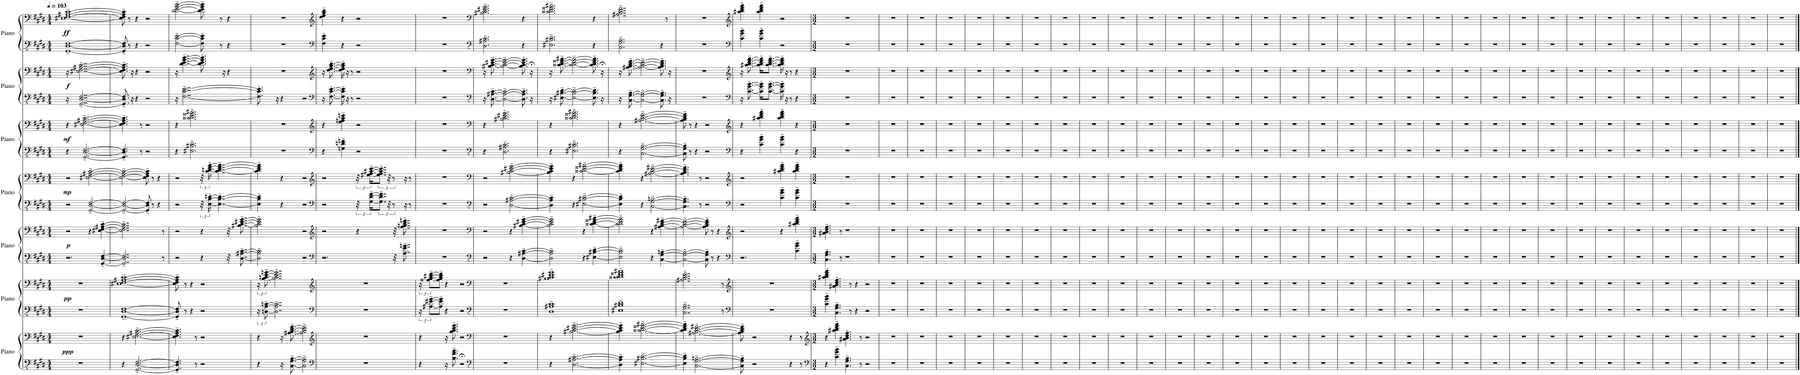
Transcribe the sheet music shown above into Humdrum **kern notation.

**kern	**kern	**dynam	**kern	**kern	**dynam	**kern	**kern	**dynam	**kern	**kern	**dynam	**kern	**kern	**dynam	**kern	**kern	**dynam	**kern	**kern	**dynam
*part7	*part7	*part7	*part6	*part6	*part6	*part5	*part5	*part5	*part4	*part4	*part4	*part3	*part3	*part3	*part2	*part2	*part2	*part1	*part1	*part1
*staff14	*staff13	*staff13/14	*staff12	*staff11	*staff11/12	*staff10	*staff9	*staff9/10	*staff8	*staff7	*staff7/8	*staff6	*staff5	*staff5/6	*staff4	*staff3	*staff3/4	*staff2	*staff1	*staff1/2
*I"Piano	*	*	*I"Piano	*	*	*I"Piano	*	*	*I"Piano	*	*	*I"Piano	*	*	*I"Piano	*	*	*I"Piano	*	*
*I'Pno.	*	*	*I'Pno.	*	*	*I'Pno.	*	*	*I'Pno.	*	*	*I'Pno.	*	*	*I'Pno.	*	*	*I'Pno.	*	*
*clefFv4	*clefF4	*	*clefFv4	*clefF4	*	*clefFv4	*clefF4	*	*clefFv4	*clefF4	*	*clefFv4	*clefF4	*	*clefFv4	*clefF4	*	*clefFv4	*clefF4	*
*k[f#c#g#d#]	*k[f#c#g#d#]	*	*k[f#c#g#d#]	*k[f#c#g#d#]	*	*k[f#c#g#d#]	*k[f#c#g#d#]	*	*k[f#c#g#d#]	*k[f#c#g#d#]	*	*k[f#c#g#d#]	*k[f#c#g#d#]	*	*k[f#c#g#d#]	*k[f#c#g#d#]	*	*k[f#c#g#d#]	*k[f#c#g#d#]	*
*M4/4	*M4/4	*	*M4/4	*M4/4	*	*M4/4	*M4/4	*	*M4/4	*M4/4	*	*M4/4	*M4/4	*	*M4/4	*M4/4	*	*M4/4	*M4/4	*
*MM103	*MM103	*	*MM103	*MM103	*	*MM103	*MM103	*	*MM103	*MM103	*	*MM103	*MM103	*	*MM103	*MM103	*	*MM103	*MM103	*
=1	=1	=1	=1	=1	=1	=1	=1	=1	=1	=1	=1	=1	=1	=1	=1	=1	=1	=1	=1	=1
!	!	!LO:DY:b	!	!	!LO:DY:b	!	!	!LO:DY:b	!	!	!LO:DY:b	!	!	!LO:DY:b	!	!	!LO:DY:b	!	!	!LO:DY:b
1r	1r	ppp	1r	1r	pp	2.r	2r	p	2r	2r	mp	4r	4r	mf	16r	16r	f	[1GGG#~ [1DD#~ [1FF#~	[1E#X~ [1F#~ [1A#X~ [1c#~	ff
.	.	.	.	.	.	.	.	.	.	.	.	.	.	.	[2...GGG#/~ [2...DD#/~ [2...FF#/~	[2...E#X\~ [2...F#\~ [2...A#X\~ [2...c#\~	.	.	.	.
.	.	.	.	.	.	.	.	.	.	.	.	[2.GGG#/~ [2.DD#/~ [2.FF#/~	[2.E#X\~ [2.F#\~ [2.A#X\~ [2.c#\~	.	.	.	.	.	.	.
.	.	.	.	.	.	.	4r	.	[2GGG#/~ [2DD#/~ [2FF#/~	[2E#X\~ [2F#\~ [2A#X\~ [2c#\~	.	.	.	.	.	.	.	.	.	.
.	.	.	.	.	.	[4GGG#/~ [4DD#/~ [4FF#/~	[4E#X\~ [4F#\~ [4A#X\~ [4c#\~	.	.	.	.	.	.	.	.	.	.	.	.	.
=2	=2	=2	=2	=2	=2	=2	=2	=2	=2	=2	=2	=2	=2	=2	=2	=2	=2	=2	=2	=2
4r	4r	.	[1GGG#~ [1DD#~ [1FF#~	[1E#X~ [1F#~ [1A#X~ [1c#~	.	2..GGG#/]~ 2..DD#/]~ 2..FF#/]~	2..E#\]~ 2..F#\]~ 2..A#\]~ 2..c#\]~	.	2GGG#/_~ 2DD#/_~ 2FF#/_~	2E#\_~ 2F#\_~ 2A#\_~ 2c#\_~	.	4.GGG#/]~ 4.DD#/]~ 4.FF#/]~	4.E#\]~ 4.F#\]~ 4.A#\]~ 4.c#\]~	.	8.GGG#/]~ 8.DD#/]~ 8.FF#/]~	8.E#\]~ 8.F#\]~ 8.A#\]~ 8.c#\]~	.	8GGG#/]~ 8DD#/]~ 8FF#/]~	8E#\]~ 8F#\]~ 8A#\]~ 8c#\]~	.
.	.	.	.	.	.	.	.	.	.	.	.	.	.	.	.	.	.	8r	8r	.
.	.	.	.	.	.	.	.	.	.	.	.	.	.	.	16r	16r	.	.	.	.
[2.GGG#/~ [2.DD#/~ [2.FF#/~	[2.E#X\~ [2.F#\~ [2.A#X\~ [2.c#\~	.	.	.	.	.	.	.	.	.	.	.	.	.	4r	4r	.	4r	4r	.
.	.	.	.	.	.	.	.	.	.	.	.	8r	8r	.	.	.	.	.	.	.
.	.	.	.	.	.	.	.	.	8GGG#/]~ 8DD#/]~ 8FF#/]~	8E#\]~ 8F#\]~ 8A#\]~ 8c#\]~	.	2r	2r	.	2r	2r	.	2r	2r	.
.	.	.	.	.	.	.	.	.	8r	8r	.	.	.	.	.	.	.	.	.	.
.	.	.	.	.	.	.	.	.	4r	4r	.	.	.	.	.	.	.	.	.	.
.	.	.	.	.	.	8r	8r	.	.	.	.	.	.	.	.	.	.	.	.	.
=3	=3	=3	=3	=3	=3	=3	=3	=3	=3	=3	=3	=3	=3	=3	=3	=3	=3	=3	=3	=3
4.GGG#/]~ 4.DD#/]~ 4.FF#/]~	4.E#\]~ 4.F#\]~ 4.A#\]~ 4.c#\]~	.	8GGG#/]~ 8DD#/]~ 8FF#/]~	8E#\]~ 8F#\]~ 8A#\]~ 8c#\]~	.	2r	2r	.	2r	2r	.	4r	4r	.	16r	16r	.	[2FF#\~ [2C#\~ [2E\~	[2d#\~ [2e\~ [2g#\~ [2b\~	.
.	.	.	.	.	.	.	.	.	.	.	.	.	.	.	[2...FF#\~ [2...C#\~ [2...E\~	[4..d#\~ [4..e\~ [4..g#\~ [4..b\~	.	.	.	.
.	.	.	8r	8r	.	.	.	.	.	.	.	.	.	.	.	.	.	.	.	.
.	.	.	4r	4r	.	.	.	.	.	.	.	2.EE#X\~ 2.BB#X\~ 2.D#\~	2.c##X\~ 2.d#\~ 2.f##X\~ 2.a#X\~	.	.	.	.	.	.	.
8r	8r	.	.	.	.	.	.	.	.	.	.	.	.	.	.	.	.	.	.	.
2r	2r	.	2r	2r	.	4r	4r	.	48r	48r	.	.	.	.	.	8.d#\]~ 8.e\]~ 8.g#\]~ 8.b\]~	.	8FF#\]~ 8C#\]~ 8E\]~	8d#\]~ 8e\]~ 8g#\]~ 8b\]~	.
.	.	.	.	.	.	.	.	.	[24EE\~ [24BB\~ [24Dn\~	[24c#\~ [24dn\~ [24f#\~ [24a\~	.	.	.	.	.	.	.	.	.	.
.	.	.	.	.	.	.	.	.	4..EE\_~ 4..BB\_~ 4..D\_~	4..c#\_~ 4..d\_~ 4..f#\_~ 4..a\_~	.	.	.	.	.	.	.	.	.	.
.	.	.	.	.	.	.	.	.	.	.	.	.	.	.	.	.	.	8r	8r	.
.	.	.	.	.	.	.	.	.	.	.	.	.	.	.	.	16r	.	.	.	.
.	.	.	.	.	.	32r	32r	.	.	.	.	.	.	.	.	4r	.	4r	4r	.
.	.	.	.	.	.	[8..DD#\~ [8..AA#X\~ [8..C#\~	[8..B#X\~ [8..c#\~ [8..e#X\~ [8..g#\~	.	.	.	.	.	.	.	.	.	.	.	.	.
=4	=4	=4	=4	=4	=4	=4	=4	=4	=4	=4	=4	=4	=4	=4	=4	=4	=4	=4	=4	=4
4r	4r	.	24r	24r	.	2DD#\]~ 2AA#\]~ 2C#\]~	2B#\]~ 2c#\]~ 2e#\]~ 2g#\]~	.	4EE\]~ 4BB\]~ 4D\]~	4c#\]~ 4d\]~ 4f#\]~ 4a\]~	.	1r	1r	.	8.FF#\]~ 8.C#\]~ 8.E\]~	1r	.	1r	1r	.
.	.	.	[12DDn\~ [12AA\~ [12Cn\~	[12B\~ [12cn\~ [12e\~ [12gn\~	.	.	.	.	.	.	.	.	.	.	.	.	.	.	.	.
.	.	.	2..DD\]~ 2..AA\]~ 2..C\]~	2..B\]~ 2..c\]~ 2..e\]~ 2..g\]~	.	.	.	.	.	.	.	.	.	.	.	.	.	.	.	.
.	.	.	.	.	.	.	.	.	.	.	.	.	.	.	16r	.	.	.	.	.
16r	16r	.	.	.	.	.	.	.	4r	4r	.	.	.	.	4r	.	.	.	.	.
[8.CC#\~ [8.GG#\~ [8.BB\~	[8.A#X\~ [8.B\~ [8.d#\~ [8.f#\~	.	.	.	.	.	.	.	.	.	.	.	.	.	.	.	.	.	.	.
2CC#\]~ 2GG#\]~ 2BB\]~	2A#\]~ 2B\]~ 2d#\]~ 2f#\]~	.	.	.	.	2r	2r	.	2r	2r	.	.	.	.	2r	.	.	.	.	.
=5	=5	=5	=5	=5	=5	=5	=5	=5	=5	=5	=5	=5	=5	=5	=5	=5	=5	=5	=5	=5
*clefF4	*clefG2	*	*clefF4	*clefG2	*	*clefF4	*clefG2	*	*clefF4	*clefG2	*	*clefF4	*clefG2	*	*clefF4	*clefG2	*	*clefF4	*clefG2	*
1r	1r	.	1r	1r	.	2.r	2r	.	2r	2r	.	4r	4r	.	16r	16r	.	4F#\~ 4c#\~ 4e\~	4dd#\~ 4ee\~ 4gg#\~ 4bb\~	.
.	.	.	.	.	.	.	.	.	.	.	.	.	.	.	[8.F#\~ [8.c#\~ [8.e\~	[8.dd#\~ [8.ee\~ [8.gg#\~ [8.bb\~	.	.	.	.
.	.	.	.	.	.	.	.	.	.	.	.	4Gn\~ 4dn\~ 4fn\~	4ee\~ 4ffn\~ 4aa\~ 4cccn\~	.	16F#\]~ 16c#\]~ 16e\]~	16dd#\]~ 16ee\]~ 16gg#\]~ 16bb\]~	.	4r	4r	.
.	.	.	.	.	.	.	.	.	.	.	.	.	.	.	16r	16r	.	.	.	.
.	.	.	.	.	.	.	.	.	.	.	.	.	.	.	8r	8r	.	.	.	.
.	.	.	.	.	.	.	4r	.	48r	48r	.	2r	2r	.	2r	2r	.	2r	2r	.
.	.	.	.	.	.	.	.	.	[24G#\~ [24d#\~ [24f#\~KL	[24ee#X\~ [24ff#\~ [24aa#X\~ [24ccc#\~KL	.	.	.	.	.	.	.	.	.	.
.	.	.	.	.	.	.	.	.	12..G#\]~ 12..d#\]~ 12..f#\]~J	12..ee#\]~ 12..ff#\]~ 12..aa#\]~ 12..ccc#\]~J	.	.	.	.	.	.	.	.	.	.
.	.	.	.	.	.	.	.	.	48r	48r	.	.	.	.	.	.	.	.	.	.
.	.	.	.	.	.	.	.	.	12r	12r	.	.	.	.	.	.	.	.	.	.
.	.	.	.	.	.	32r	32r	.	.	.	.	.	.	.	.	.	.	.	.	.
.	.	.	.	.	.	8..A\~ 8..e\~ 8..gn\~	8..ff#\~ 8..ggn\~ 8..bb\~ 8..dddn\~	.	.	.	.	.	.	.	.	.	.	.	.	.
.	.	.	.	.	.	.	.	.	16r	16r	.	.	.	.	.	.	.	.	.	.
.	.	.	.	.	.	.	.	.	8r	8r	.	.	.	.	.	.	.	.	.	.
=6	=6	=6	=6	=6	=6	=6	=6	=6	=6	=6	=6	=6	=6	=6	=6	=6	=6	=6	=6	=6
4r	4r	.	24r	24r	.	1r	1r	.	1r	1r	.	1r	1r	.	1r	1r	.	1r	1r	.
.	.	.	[12A#X\~ [12e#X\~ [12g#\~L	[12ff##X\~ [12gg#\~ [12bb#X\~ [12ddd#\~L	.	.	.	.	.	.	.	.	.	.	.	.	.	.	.	.
.	.	.	8A#\]~ 8e#\]~ 8g#\]~J	8ff##\]~ 8gg#\]~ 8bb#\]~ 8ddd#\]~J	.	.	.	.	.	.	.	.	.	.	.	.	.	.	.	.
16r	16r	.	4r	4r	.	.	.	.	.	.	.	.	.	.	.	.	.	.	.	.
8.B\~ 8.f#\~ 8.a\~	8.gg#\~ 8.aa\~ 8.ccc#\~ 8.eee\~	.	.	.	.	.	.	.	.	.	.	.	.	.	.	.	.	.	.	.
2r;<	2r	.	2r	2r	.	.	.	.	.	.	.	.	.	.	.	.	.	.	.	.
=7	=7	=7	=7	=7	=7	=7	=7	=7	=7	=7	=7	=7	=7	=7	=7	=7	=7	=7	=7	=7
*clefFv4	*clefF4	*	*clefFv4	*clefF4	*	*clefFv4	*clefF4	*	*clefFv4	*clefF4	*	*clefFv4	*clefF4	*	*clefFv4	*clefF4	*	*clefFv4	*clefF4	*
1r	1r	.	1r	1r	.	2r	2r	.	2r	2r	.	4r	4r	.	16r	16r	.	2.DD#\~ 2.AA#X\~ 2.C#\~	2.B#X\~ 2.c#\~ 2.e#X\~ 2.g#\~	.
.	.	.	.	.	.	.	.	.	.	.	.	.	.	.	[8.DD#\~ [8.AA#X\~ [8.C#\~	[8.B#X\~ [8.c#\~ [8.e#X\~ [8.g#\~	.	.	.	.
.	.	.	.	.	.	.	.	.	.	.	.	2.DD#\~ 2.AA#X\~ 2.C#\~	2.B#X\~ 2.c#\~ 2.e#X\~ 2.g#\~	.	2DD#\_~ 2AA#\_~ 2C#\_~	2B#\_~ 2c#\_~ 2e#\_~ 2g#\_~	.	.	.	.
.	.	.	.	.	.	4r	4r	.	[2DD#\~ [2AA#X\~ [2C#\~	[2B#X\~ [2c#\~ [2e#X\~ [2g#\~	.	.	.	.	.	.	.	.	.	.
.	.	.	.	.	.	[4DD#\~ [4AA#X\~ [4C#\~	[4B#X\~ [4c#\~ [4e#X\~ [4g#\~	.	.	.	.	.	.	.	8.DD#\]~ 8.AA#\]~ 8.C#\]~	8.B#\]~ 8.c#\]~ 8.e#\]~ 8.g#\]~	.	4r	4r	.
.	.	.	.	.	.	.	.	.	.	.	.	.	.	.	16r	16r;<	.	.	.	.
=8	=8	=8	=8	=8	=8	=8	=8	=8	=8	=8	=8	=8	=8	=8	=8	=8	=8	=8	=8	=8
4r	4r	.	1DD#~ 1AA#X~ 1C#~	1B#X~ 1c#~ 1e#X~ 1g#~	.	2DD#\]~ 2AA#\]~ 2C#\]~	2B#\]~ 2c#\]~ 2e#\]~ 2g#\]~	.	4DD#\]~ 4AA#\]~ 4C#\]~	4B#\]~ 4c#\]~ 4e#\]~ 4g#\]~	.	4r	4r	.	16r	16r	.	2.EE#X\~ 2.BB#X\~ 2.D#\~	2.c##X\~ 2.d#\~ 2.f##X\~ 2.a#X\~	.
.	.	.	.	.	.	.	.	.	.	.	.	.	.	.	[8.EE#X\~ [8.BB#X\~ [8.D#\~	[8.c##X\~ [8.d#\~ [8.f##X\~ [8.a#X\~	.	.	.	.
[2.DD#\~ [2.AA#X\~ [2.C#\~	[2.B#X\~ [2.c#\~ [2.e#X\~ [2.g#\~	.	.	.	.	.	.	.	4r	4r	.	2.EE#X\~ 2.BB#X\~ 2.D#\~	2.c##X\~ 2.d#\~ 2.f##X\~ 2.a#X\~	.	2EE#\_~ 2BB#\_~ 2D#\_~	2c##\_~ 2d#\_~ 2f##\_~ 2a#\_~	.	.	.	.
.	.	.	.	.	.	4r	4r	.	[2EE#X\~ [2BB#X\~ [2D#\~	[2c##X\~ [2d#\~ [2f##X\~ [2a#X\~	.	.	.	.	.	.	.	.	.	.
.	.	.	.	.	.	[4EE#X\~ [4BB#X\~ [4D#\~	[4c##X\~ [4d#\~ [4f##X\~ [4a#X\~	.	.	.	.	.	.	.	8.EE#\]~ 8.BB#\]~ 8.D#\]~	8.c##\]~ 8.d#\]~ 8.f##\]~ 8.a#\]~	.	4r	4r	.
.	.	.	.	.	.	.	.	.	.	.	.	.	.	.	16r	16r;<	.	.	.	.
=9	=9	=9	=9	=9	=9	=9	=9	=9	=9	=9	=9	=9	=9	=9	=9	=9	=9	=9	=9	=9
4DD#\]~ 4AA#\]~ 4C#\]~	4B#\]~ 4c#\]~ 4e#\]~ 4g#\]~	.	1EE#X~ 1BB#X~ 1D#~	1c##X~ 1d#~ 1f##X~ 1a#X~	.	2EE#\]~ 2BB#\]~ 2D#\]~	2c##\]~ 2d#\]~ 2f##\]~ 2a#\]~	.	4EE#\]~ 4BB#\]~ 4D#\]~	4c##\]~ 4d#\]~ 4f##\]~ 4a#\]~	.	4r	4r	.	16r	16r	.	2.CC#\~ 2.GG#\~ 2.BB\~	2..A#X\~ 2..B\~ 2..d#\~ 2..f#\~	.
.	.	.	.	.	.	.	.	.	.	.	.	.	.	.	[8.CC#\~ [8.GG#\~ [8.BB\~	[8.A#X\~ [8.B\~ [8.d#\~ [8.f#\~	.	.	.	.
[2.EE#X\~ [2.BB#X\~ [2.D#\~	[2.c##X\~ [2.d#\~ [2.f##X\~ [2.a#X\~	.	.	.	.	.	.	.	4r	4r	.	[2.CC#\~ [2.GG#\~ [2.BB\~	[2.A#X\~ [2.B\~ [2.d#\~ [2.f#\~	.	2CC#\_~ 2GG#\_~ 2BB\_~	2A#\_~ 2B\_~ 2d#\_~ 2f#\_~	.	.	.	.
.	.	.	.	.	.	4r	4r	.	[2CC#\~ [2GG#\~ [2BBn\~	[2A#X\~ [2B\~ [2d#\~ [2f#X\~	.	.	.	.	.	.	.	.	.	.
.	.	.	.	.	.	[4CC#\~ [4GG#\~ [4BBn\~	[4A#X\~ [4B\~ [4d#\~ [4f#X\~	.	.	.	.	.	.	.	8.CC#\]~ 8.GG#\]~ 8.BB\]~	8.A#\]~ 8.B\]~ 8.d#\]~ 8.f#\]~	.	4r	.	.
.	.	.	.	.	.	.	.	.	.	.	.	.	.	.	.	.	.	.	8r	.
.	.	.	.	.	.	.	.	.	.	.	.	.	.	.	16r	16r	.	.	.	.
=10	=10	=10	=10	=10	=10	=10	=10	=10	=10	=10	=10	=10	=10	=10	=10	=10	=10	=10	=10	=10
4EE#\]~ 4BB#\]~ 4D#\]~	4c##\]~ 4d#\]~ 4f##\]~ 4a#\]~	.	2..CC#\~ 2..GG#\~ 2..BB\~	2..A#X\~ 2..B\~ 2..d#\~ 2..f#\~	.	2CC#\_~ 2GG#\_~ 2BB\_~	2A#\_~ 2B\_~ 2d#\_~ 2f#\_~	.	4.CC#\]~ 4.GG#\]~ 4.BB\]~	4.A#\]~ 4.B\]~ 4.d#\]~ 4.f#\]~	.	8CC#\]~ 8GG#\]~ 8BB\]~	8A#\]~ 8B\]~ 8d#\]~ 8f#\]~	.	1r	1r	.	1r	1r	.
.	.	.	.	.	.	.	.	.	.	.	.	8r	8r	.	.	.	.	.	.	.
[2.CC#\~ [2.GG#\~ [2.BBn\~	[2.A#X\~ [2.B\~ [2.d#\~ [2.f#X\~	.	.	.	.	.	.	.	.	.	.	4r	4r	.	.	.	.	.	.	.
.	.	.	.	.	.	.	.	.	8r	8r	.	.	.	.	.	.	.	.	.	.
.	.	.	.	.	.	8CC#\]~ 8GG#\]~ 8BB\]~	8A#\]~ 8B\]~ 8d#\]~ 8f#\]~	.	2r	2r	.	2r	2r	.	.	.	.	.	.	.
.	.	.	.	.	.	8r	8r	.	.	.	.	.	.	.	.	.	.	.	.	.
.	.	.	.	.	.	4r	4r	.	.	.	.	.	.	.	.	.	.	.	.	.
.	.	.	8r	8r	.	.	.	.	.	.	.	.	.	.	.	.	.	.	.	.
=11	=11	=11	=11	=11	=11	=11	=11	=11	=11	=11	=11	=11	=11	=11	=11	=11	=11	=11	=11	=11
*	*	*	*clefF4	*clefG2	*	*clefF4	*clefG2	*	*clefF4	*clefG2	*	*clefF4	*clefG2	*	*clefF4	*clefG2	*	*clefF4	*clefG2	*
8CC#\]~ 8GG#\]~ 8BB\]~	8A#\]~ 8B\]~ 8d#\]~ 8f#\]~	.	1r	1r	.	2.r	2r	.	2r	2r	.	4r	4r	.	16r	16r	.	4c#\~ 4g#\~ 4b\~	4aa#X\~ 4bb\~ 4ddd#\~ 4fff#\~	.
.	.	.	.	.	.	.	.	.	.	.	.	.	.	.	[8.c#\~ [8.g#\~ [8.b\~	[8.aa#X\~ [8.bb\~ [8.ddd#\~ [8.fff#\~	.	.	.	.
2r	2r	.	.	.	.	.	.	.	.	.	.	.	.	.	.	.	.	.	.	.
.	.	.	.	.	.	.	.	.	.	.	.	4c#\~ 4g#\~ 4b\~	4aa#X\~ 4bb\~ 4ddd#\~ 4fff#\~	.	16c#\]~ 16g#\]~ 16b\]~KL	16aa#\]~ 16bb\]~ 16ddd#\]~ 16fff#\]~KL	.	4c#\~ 4g#\~ 4b\~	4aa#\~ 4bb\~ 4ddd#\~ 4fff#\~	.
.	.	.	.	.	.	.	.	.	.	.	.	.	.	.	[8.c#\~ [8.g#\~ [8.b\~J	[8.aa#\~ [8.bb\~ [8.ddd#\~ [8.fff#\~J	.	.	.	.
.	.	.	.	.	.	.	4r	.	4c#\~ 4g#\~ 4b\~	4aa#X\~ 4bb\~ 4ddd#\~ 4fff#\~	.	4c#\~ 4g#\~ 4b\~	4aa#\~ 4bb\~ 4ddd#\~ 4fff#\~	.	16c#\]~ 16g#\]~ 16b\]~	16aa#\]~ 16bb\]~ 16ddd#\]~ 16fff#\]~	.	2r	2r	.
.	.	.	.	.	.	.	.	.	.	.	.	.	.	.	16r	16r	.	.	.	.
4r	4r	.	.	.	.	.	.	.	.	.	.	.	.	.	8r	8r	.	.	.	.
.	.	.	.	.	.	4c#\~ 4g#\~ 4b\~	4aa#X\~ 4bb\~ 4ddd#\~ 4fff#\~	.	4c#\~ 4g#\~ 4b\~	4aa#\~ 4bb\~ 4ddd#\~ 4fff#\~	.	4r	4r	.	4r	4r	.	.	.	.
8r	8r	.	.	.	.	.	.	.	.	.	.	.	.	.	.	.	.	.	.	.
=12	=12	=12	=12	=12	=12	=12	=12	=12	=12	=12	=12	=12	=12	=12	=12	=12	=12	=12	=12	=12
*clefF4	*clefG2	*	*	*	*	*	*	*	*	*	*	*	*	*	*	*	*	*	*	*
*M3/2	*M3/2	*	*M3/2	*M3/2	*	*M3/2	*M3/2	*	*M3/2	*M3/2	*	*M3/2	*M3/2	*	*M3/2	*M3/2	*	*M3/2	*M3/2	*
4r	4r	.	4c#\~ 4g#\~ 4b\~	4aa#X\~ 4bb\~ 4ddd#\~ 4fff#\~	.	4.C#\~ 4.G#\~ 4.B\~	4.a#X\~ 4.b\~ 4.dd#\~ 4.ff#\~	.	1.r	1.r	.	1.r	1.r	.	1.r	1.r	.	1.r	1.r	.
4c#\~ 4g#\~ 4b\~	4aa#X\~ 4bb\~ 4ddd#\~ 4fff#\~	.	4.C#\~ 4.G#\~ 4.B\~	4.a#X\~ 4.b\~ 4.dd#\~ 4.ff#\~	.	.	.	.	.	.	.	.	.	.	.	.	.	.	.	.
.	.	.	.	.	.	8r	8r	.	.	.	.	.	.	.	.	.	.	.	.	.
4.C#\~ 4.G#\~ 4.B\~	4.a#X\~ 4.b\~ 4.dd#\~ 4.ff#\~	.	.	.	.	1r	1r	.	.	.	.	.	.	.	.	.	.	.	.	.
.	.	.	8r	8r	.	.	.	.	.	.	.	.	.	.	.	.	.	.	.	.
.	.	.	4r	4r	.	.	.	.	.	.	.	.	.	.	.	.	.	.	.	.
8r	8r	.	.	.	.	.	.	.	.	.	.	.	.	.	.	.	.	.	.	.
2r	2r	.	2r	2r	.	.	.	.	.	.	.	.	.	.	.	.	.	.	.	.
=13	=13	=13	=13	=13	=13	=13	=13	=13	=13	=13	=13	=13	=13	=13	=13	=13	=13	=13	=13	=13
1.r	1.r	.	1.r	1.r	.	1.r	1.r	.	1.r	1.r	.	1.r	1.r	.	1.r	1.r	.	1.r	1.r	.
=14	=14	=14	=14	=14	=14	=14	=14	=14	=14	=14	=14	=14	=14	=14	=14	=14	=14	=14	=14	=14
1.r	1.r	.	1.r	1.r	.	1.r	1.r	.	1.r	1.r	.	1.r	1.r	.	1.r	1.r	.	1.r	1.r	.
=15	=15	=15	=15	=15	=15	=15	=15	=15	=15	=15	=15	=15	=15	=15	=15	=15	=15	=15	=15	=15
1.r	1.r	.	1.r	1.r	.	1.r	1.r	.	1.r	1.r	.	1.r	1.r	.	1.r	1.r	.	1.r	1.r	.
=16	=16	=16	=16	=16	=16	=16	=16	=16	=16	=16	=16	=16	=16	=16	=16	=16	=16	=16	=16	=16
1.r	1.r	.	1.r	1.r	.	1.r	1.r	.	1.r	1.r	.	1.r	1.r	.	1.r	1.r	.	1.r	1.r	.
=17	=17	=17	=17	=17	=17	=17	=17	=17	=17	=17	=17	=17	=17	=17	=17	=17	=17	=17	=17	=17
1.r	1.r	.	1.r	1.r	.	1.r	1.r	.	1.r	1.r	.	1.r	1.r	.	1.r	1.r	.	1.r	1.r	.
=18	=18	=18	=18	=18	=18	=18	=18	=18	=18	=18	=18	=18	=18	=18	=18	=18	=18	=18	=18	=18
1.r	1.r	.	1.r	1.r	.	1.r	1.r	.	1.r	1.r	.	1.r	1.r	.	1.r	1.r	.	1.r	1.r	.
=19	=19	=19	=19	=19	=19	=19	=19	=19	=19	=19	=19	=19	=19	=19	=19	=19	=19	=19	=19	=19
1.r	1.r	.	1.r	1.r	.	1.r	1.r	.	1.r	1.r	.	1.r	1.r	.	1.r	1.r	.	1.r	1.r	.
=20	=20	=20	=20	=20	=20	=20	=20	=20	=20	=20	=20	=20	=20	=20	=20	=20	=20	=20	=20	=20
1.r	1.r	.	1.r	1.r	.	1.r	1.r	.	1.r	1.r	.	1.r	1.r	.	1.r	1.r	.	1.r	1.r	.
=21	=21	=21	=21	=21	=21	=21	=21	=21	=21	=21	=21	=21	=21	=21	=21	=21	=21	=21	=21	=21
1.r	1.r	.	1.r	1.r	.	1.r	1.r	.	1.r	1.r	.	1.r	1.r	.	1.r	1.r	.	1.r	1.r	.
=22	=22	=22	=22	=22	=22	=22	=22	=22	=22	=22	=22	=22	=22	=22	=22	=22	=22	=22	=22	=22
1.r	1.r	.	1.r	1.r	.	1.r	1.r	.	1.r	1.r	.	1.r	1.r	.	1.r	1.r	.	1.r	1.r	.
=23	=23	=23	=23	=23	=23	=23	=23	=23	=23	=23	=23	=23	=23	=23	=23	=23	=23	=23	=23	=23
1.r	1.r	.	1.r	1.r	.	1.r	1.r	.	1.r	1.r	.	1.r	1.r	.	1.r	1.r	.	1.r	1.r	.
=24	=24	=24	=24	=24	=24	=24	=24	=24	=24	=24	=24	=24	=24	=24	=24	=24	=24	=24	=24	=24
1.r	1.r	.	1.r	1.r	.	1.r	1.r	.	1.r	1.r	.	1.r	1.r	.	1.r	1.r	.	1.r	1.r	.
=25	=25	=25	=25	=25	=25	=25	=25	=25	=25	=25	=25	=25	=25	=25	=25	=25	=25	=25	=25	=25
1.r	1.r	.	1.r	1.r	.	1.r	1.r	.	1.r	1.r	.	1.r	1.r	.	1.r	1.r	.	1.r	1.r	.
=26	=26	=26	=26	=26	=26	=26	=26	=26	=26	=26	=26	=26	=26	=26	=26	=26	=26	=26	=26	=26
1.r	1.r	.	1.r	1.r	.	1.r	1.r	.	1.r	1.r	.	1.r	1.r	.	1.r	1.r	.	1.r	1.r	.
=27	=27	=27	=27	=27	=27	=27	=27	=27	=27	=27	=27	=27	=27	=27	=27	=27	=27	=27	=27	=27
1.r	1.r	.	1.r	1.r	.	1.r	1.r	.	1.r	1.r	.	1.r	1.r	.	1.r	1.r	.	1.r	1.r	.
=28	=28	=28	=28	=28	=28	=28	=28	=28	=28	=28	=28	=28	=28	=28	=28	=28	=28	=28	=28	=28
1.r	1.r	.	1.r	1.r	.	1.r	1.r	.	1.r	1.r	.	1.r	1.r	.	1.r	1.r	.	1.r	1.r	.
=29	=29	=29	=29	=29	=29	=29	=29	=29	=29	=29	=29	=29	=29	=29	=29	=29	=29	=29	=29	=29
1.r	1.r	.	1.r	1.r	.	1.r	1.r	.	1.r	1.r	.	1.r	1.r	.	1.r	1.r	.	1.r	1.r	.
=30	=30	=30	=30	=30	=30	=30	=30	=30	=30	=30	=30	=30	=30	=30	=30	=30	=30	=30	=30	=30
1.r	1.r	.	1.r	1.r	.	1.r	1.r	.	1.r	1.r	.	1.r	1.r	.	1.r	1.r	.	1.r	1.r	.
=31	=31	=31	=31	=31	=31	=31	=31	=31	=31	=31	=31	=31	=31	=31	=31	=31	=31	=31	=31	=31
1.r	1.r	.	1.r	1.r	.	1.r	1.r	.	1.r	1.r	.	1.r	1.r	.	1.r	1.r	.	1.r	1.r	.
=32	=32	=32	=32	=32	=32	=32	=32	=32	=32	=32	=32	=32	=32	=32	=32	=32	=32	=32	=32	=32
1.r	1.r	.	1.r	1.r	.	1.r	1.r	.	1.r	1.r	.	1.r	1.r	.	1.r	1.r	.	1.r	1.r	.
=33	=33	=33	=33	=33	=33	=33	=33	=33	=33	=33	=33	=33	=33	=33	=33	=33	=33	=33	=33	=33
1.r	1.r	.	1.r	1.r	.	1.r	1.r	.	1.r	1.r	.	1.r	1.r	.	1.r	1.r	.	1.r	1.r	.
=34	=34	=34	=34	=34	=34	=34	=34	=34	=34	=34	=34	=34	=34	=34	=34	=34	=34	=34	=34	=34
1.r	1.r	.	1.r	1.r	.	1.r	1.r	.	1.r	1.r	.	1.r	1.r	.	1.r	1.r	.	1.r	1.r	.
=35	=35	=35	=35	=35	=35	=35	=35	=35	=35	=35	=35	=35	=35	=35	=35	=35	=35	=35	=35	=35
1.r	1.r	.	1.r	1.r	.	1.r	1.r	.	1.r	1.r	.	1.r	1.r	.	1.r	1.r	.	1.r	1.r	.
=36	=36	=36	=36	=36	=36	=36	=36	=36	=36	=36	=36	=36	=36	=36	=36	=36	=36	=36	=36	=36
1.r	1.r	.	1.r	1.r	.	1.r	1.r	.	1.r	1.r	.	1.r	1.r	.	1.r	1.r	.	1.r	1.r	.
=37	=37	=37	=37	=37	=37	=37	=37	=37	=37	=37	=37	=37	=37	=37	=37	=37	=37	=37	=37	=37
1.r	1.r	.	1.r	1.r	.	1.r	1.r	.	1.r	1.r	.	1.r	1.r	.	1.r	1.r	.	1.r	1.r	.
=38	=38	=38	=38	=38	=38	=38	=38	=38	=38	=38	=38	=38	=38	=38	=38	=38	=38	=38	=38	=38
1.r	1.r	.	1.r	1.r	.	1.r	1.r	.	1.r	1.r	.	1.r	1.r	.	1.r	1.r	.	1.r	1.r	.
=39	=39	=39	=39	=39	=39	=39	=39	=39	=39	=39	=39	=39	=39	=39	=39	=39	=39	=39	=39	=39
1.r	1.r	.	1.r	1.r	.	1.r	1.r	.	1.r	1.r	.	1.r	1.r	.	1.r	1.r	.	1.r	1.r	.
=40	=40	=40	=40	=40	=40	=40	=40	=40	=40	=40	=40	=40	=40	=40	=40	=40	=40	=40	=40	=40
1.r	1.r	.	1.r	1.r	.	1.r	1.r	.	1.r	1.r	.	1.r	1.r	.	1.r	1.r	.	1.r	1.r	.
=41	=41	=41	=41	=41	=41	=41	=41	=41	=41	=41	=41	=41	=41	=41	=41	=41	=41	=41	=41	=41
1.r	1.r	.	1.r	1.r	.	1.r	1.r	.	1.r	1.r	.	1.r	1.r	.	1.r	1.r	.	1.r	1.r	.
=42	=42	=42	=42	=42	=42	=42	=42	=42	=42	=42	=42	=42	=42	=42	=42	=42	=42	=42	=42	=42
1.r	1.r	.	1.r	1.r	.	1.r	1.r	.	1.r	1.r	.	1.r	1.r	.	1.r	1.r	.	1.r	1.r	.
=43	=43	=43	=43	=43	=43	=43	=43	=43	=43	=43	=43	=43	=43	=43	=43	=43	=43	=43	=43	=43
1.r	1.r	.	1.r	1.r	.	1.r	1.r	.	1.r	1.r	.	1.r	1.r	.	1.r	1.r	.	1.r	1.r	.
=44	=44	=44	=44	=44	=44	=44	=44	=44	=44	=44	=44	=44	=44	=44	=44	=44	=44	=44	=44	=44
1.r	1.r	.	1.r	1.r	.	1.r	1.r	.	1.r	1.r	.	1.r	1.r	.	1.r	1.r	.	1.r	1.r	.
==	==	==	==	==	==	==	==	==	==	==	==	==	==	==	==	==	==	==	==	==
*-	*-	*-	*-	*-	*-	*-	*-	*-	*-	*-	*-	*-	*-	*-	*-	*-	*-	*-	*-	*-
